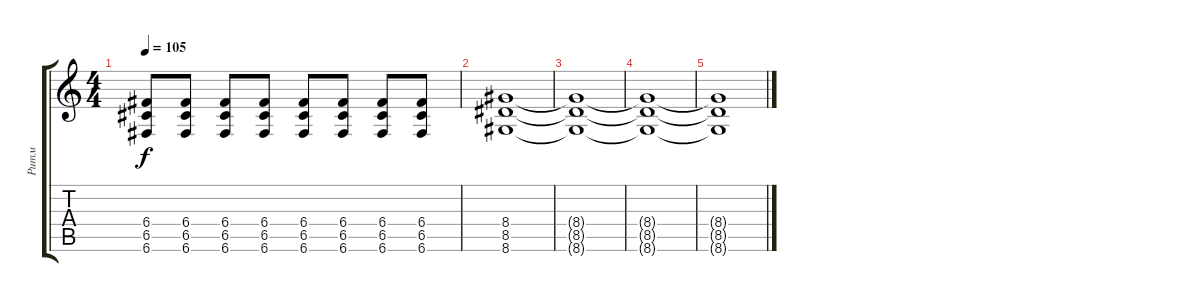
\track ("Ритм" "Ритм") {instrument overdrivenguitar}
\staff {score tabs}
\tuning (D4 A3 F3 C3 G2 C2) {hide}
\ts (4 4)
\tempo 105
\clef g2
\ks c
(6.4 6.5 6.6).8{dy f} (6.4 6.5 6.6).8 (6.4 6.5 6.6).8 (6.4 6.5 6.6).8 (6.4 6.5 6.6).8 (6.4 6.5 6.6).8 (6.4 6.5 6.6).8 (6.4 6.5 6.6).8 |
(8.4 8.5 8.6).1 |
(8.4{t} 8.5{t} 8.6{t}).1 |
(8.4{t} 8.5{t} 8.6{t}).1 |
(8.4{t} 8.5{t} 8.6{t}).1
